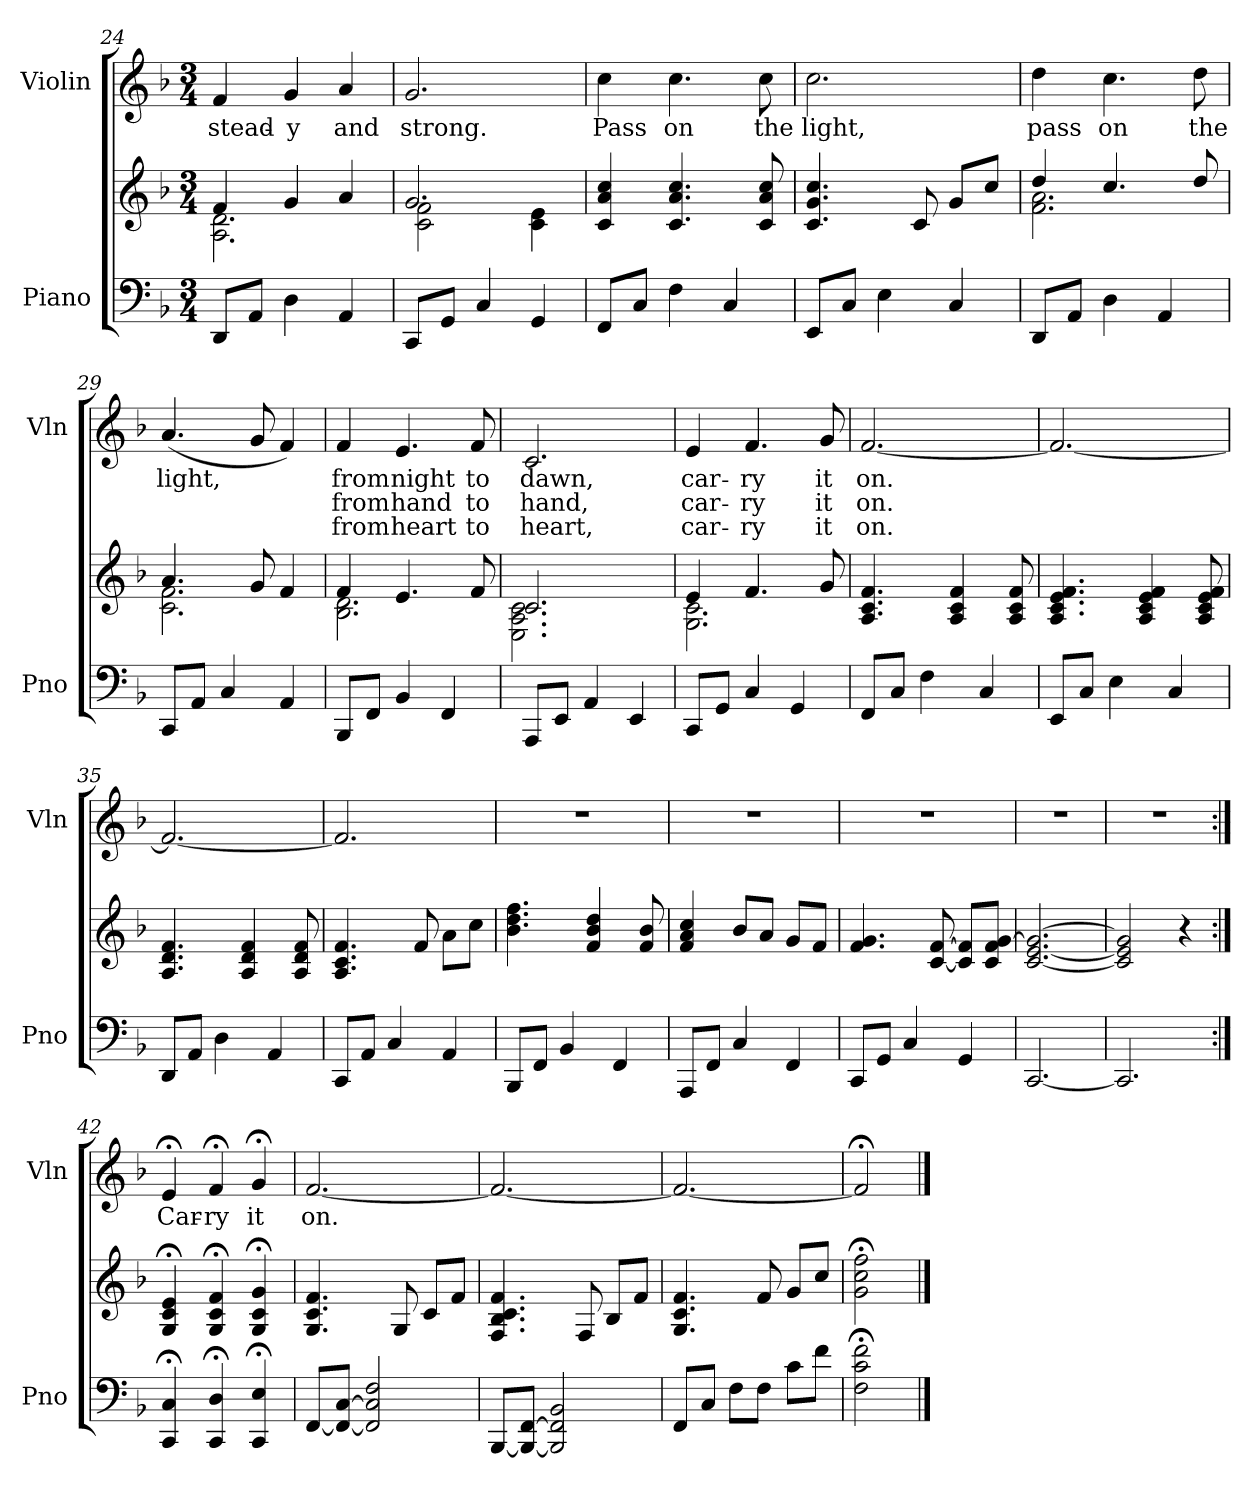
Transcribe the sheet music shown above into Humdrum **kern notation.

**kern	**kern	**kern	**text	**text	**text
*part2	*part2	*part1	*part1	*part1	*part1
*staff3	*staff2	*staff1	*staff1	*staff1	*staff1
*I"Piano	*	*I"Violin	*	*	*
*I'Pno	*	*I'Vln	*	*	*
*clefF4	*clefG2	*clefG2	*	*	*
*k[b-]	*k[b-]	*k[b-]	*	*	*
*F:	*F:	*F:	*	*	*
*M3/4	*M3/4	*M3/4	*	*	*
=24	=24	=24	=24	=24	=24
*	*^	*	*	*	*
!	!	!	!	!LO:LY:b	!	!
8DD/L	4f/	2.A\ 2.d\	4f/	stead-	.	.
8AA/J	.	.	.	.	.	.
!	!	!	!	!LO:LY:b	!	!
4D\	4g/	.	4g/	-y	.	.
!	!	!	!	!LO:LY:b	!	!
4AA/	4a/	.	4a/	and	.	.
!!LO:LB:g=z
=25	=25	=25	=25	=25	=25	=25
!	!	!	!	!LO:LY:b	!	!
8CC/L	2.g/	2c\ 2f\	2.g/	strong.	.	.
8GG/J	.	.	.	.	.	.
4C/	.	.	.	.	.	.
4GG/	.	4c\ 4e\	.	.	.	.
=26	=26	=26	=26	=26	=26	=26
!	!	!	!	!LO:LY:b	!	!
*	*v	*v	*	*	*	*
8FF/L	4c/ 4a/ 4cc/	4cc\	Pass	.	.
8C/J	.	.	.	.	.
!	!	!	!LO:LY:b	!	!
4F\	4.c/ 4.a/ 4.cc/	4.cc\	on	.	.
4C/	.	.	.	.	.
!	!	!	!LO:LY:b	!	!
.	8c/ 8a/ 8cc/	8cc\	the	.	.
=27	=27	=27	=27	=27	=27
!	!	!	!LO:LY:b	!	!
8EE/L	4.c/ 4.g/ 4.cc/	2.cc\	light,	.	.
8C/J	.	.	.	.	.
4E\	.	.	.	.	.
.	8c/	.	.	.	.
4C/	8g/L	.	.	.	.
.	8cc/J	.	.	.	.
=28	=28	=28	=28	=28	=28
*	*^	*	*	*	*
!	!	!	!	!LO:LY:b	!	!
8DD/L	4dd/	2.f\ 2.a\	4dd\	pass	.	.
8AA/J	.	.	.	.	.	.
!	!	!	!	!LO:LY:b	!	!
4D\	4.cc/	.	4.cc\	on	.	.
4AA/	.	.	.	.	.	.
!	!	!	!	!LO:LY:b	!	!
.	8dd/	.	8dd\	the	.	.
=29	=29	=29	=29	=29	=29	=29
!	!	!	!	!LO:LY:b	!	!
8CC/L	4.a/	2.c\ 2.f\	(<4.a/	light,	.	.
8AA/J	.	.	.	.	.	.
4C/	.	.	.	.	.	.
.	8g/	.	8g/	.	.	.
4AA/	4f/	.	4f/)	.	.	.
=30	=30	=30	=30	=30	=30	=30
!	!	!	!	!LO:LY:b	!LO:LY:b	!LO:LY:b
8BBB-/L	4f/	2.B-\ 2.d\	4f/	from	from	from
8FF/J	.	.	.	.	.	.
!	!	!	!	!LO:LY:b	!LO:LY:b	!LO:LY:b
4BB-/	4.e/	.	4.e/	night	hand	heart
4FF/	.	.	.	.	.	.
!	!	!	!	!LO:LY:b	!LO:LY:b	!LO:LY:b
.	8f/	.	8f/	to	to	to
=31	=31	=31	=31	=31	=31	=31
!	!	!	!	!LO:LY:b	!LO:LY:b	!LO:LY:b
8AAA/L	2.c/	2.E\ 2.A\ 2.c\	2.c/	dawn,	hand,	heart,
8EE/J	.	.	.	.	.	.
4AA/	.	.	.	.	.	.
4EE/	.	.	.	.	.	.
!!LO:LB:g=z
=32	=32	=32	=32	=32	=32	=32
!	!	!	!	!LO:LY:b	!LO:LY:b	!LO:LY:b
8CC/L	4e/	2.G\ 2.c\	4e/	car-	car-	car-
8GG/J	.	.	.	.	.	.
!	!	!	!	!LO:LY:b	!LO:LY:b	!LO:LY:b
4C/	4.f/	.	4.f/	-ry	-ry	-ry
4GG/	.	.	.	.	.	.
!	!	!	!	!LO:LY:b	!LO:LY:b	!LO:LY:b
.	8g/	.	8g/	it	it	it
*	*v	*v	*	*	*	*
=33	=33	=33	=33	=33	=33
!	!	!	!LO:LY:b	!LO:LY:b	!LO:LY:b
8FF/L	4.A/ 4.c/ 4.f/	[<2.f/	on.	on.	on.
8C/J	.	.	.	.	.
4F\	.	.	.	.	.
.	4A/ 4c/ 4f/	.	.	.	.
4C/	.	.	.	.	.
.	8A/ 8c/ 8f/	.	.	.	.
=34	=34	=34	=34	=34	=34
8EE/L	4.A/ 4.c/ 4.e/ 4.f/	2.f/_	.	.	.
8C/J	.	.	.	.	.
4E\	.	.	.	.	.
.	4A/ 4c/ 4e/ 4f/	.	.	.	.
4C/	.	.	.	.	.
.	8A/ 8c/ 8e/ 8f/	.	.	.	.
=35	=35	=35	=35	=35	=35
8DD/L	4.A/ 4.d/ 4.f/	2.f/_	.	.	.
8AA/J	.	.	.	.	.
4D\	.	.	.	.	.
.	4A/ 4d/ 4f/	.	.	.	.
4AA/	.	.	.	.	.
.	8A/ 8d/ 8f/	.	.	.	.
=36	=36	=36	=36	=36	=36
8CC/L	4.A/ 4.c/ 4.f/	2.f/]	.	.	.
8AA/J	.	.	.	.	.
4C/	.	.	.	.	.
.	8f/	.	.	.	.
4AA/	8a\L	.	.	.	.
.	8cc\J	.	.	.	.
=37	=37	=37	=37	=37	=37
8BBB-/L	4.b-\ 4.dd\ 4.ff\	2.r	.	.	.
8FF/J	.	.	.	.	.
4BB-/	.	.	.	.	.
.	4f/ 4b-/ 4dd/	.	.	.	.
4FF/	.	.	.	.	.
.	8f/ 8b-/	.	.	.	.
=38	=38	=38	=38	=38	=38
8AAA/L	4f/ 4a/ 4cc/	2.r	.	.	.
8FF/J	.	.	.	.	.
4C/	8b-/L	.	.	.	.
.	8a/J	.	.	.	.
4FF/	8g/L	.	.	.	.
.	8f/J	.	.	.	.
!!LO:LB:g=z
=39	=39	=39	=39	=39	=39
8CC/L	4.f/ 4.g/	2.r	.	.	.
8GG/J	.	.	.	.	.
4C/	.	.	.	.	.
.	[<8c/ [>8f/	.	.	.	.
4GG/	8c/] 8f/]L	.	.	.	.
.	8c/ 8f/ [>8g/J	.	.	.	.
=40	=40	=40	=40	=40	=40
[<2.CC/	[<2.c/ [<2.e/ 2.g/_	2.r	.	.	.
=41	=41	=41	=41	=41	=41
2.CC/]	2c/] 2e/] 2g/]	2.r	.	.	.
.	4r	.	.	.	.
=42:|!	=42:|!	=42:|!	=42:|!	=42:|!	=42:|!
!	!	!	!LO:LY:b	!	!
4CC/;< 4C/;<	4G/;< 4c/;< 4e/;<	4e;</	Car-	.	.
!	!	!	!LO:LY:b	!	!
4CC/;< 4D/;<	4G/;< 4c/;< 4f/;<	4f;</	-ry	.	.
!	!	!	!LO:LY:b	!	!
4CC/;< 4E/;<	4G/;< 4c/;< 4g/;<	4g;</	it	.	.
=43	=43	=43	=43	=43	=43
!	!	!	!LO:LY:b	!	!
[<8FF/L	4.G/ 4.c/ 4.f/	[<2.f/	on.	.	.
8FF/_ [>8C/J	.	.	.	.	.
2FF/] 2C/] 2F/	.	.	.	.	.
.	8G/	.	.	.	.
.	8c/L	.	.	.	.
.	8f/J	.	.	.	.
=44	=44	=44	=44	=44	=44
[<8BBB-/L	4.F/ 4.B-/ 4.c/ 4.f/	2.f/_	.	.	.
8BBB-/_ [>8FF/J	.	.	.	.	.
2BBB-/] 2FF/] 2BB-/	.	.	.	.	.
.	8F/	.	.	.	.
.	8B-/L	.	.	.	.
.	8f/J	.	.	.	.
=45	=45	=45	=45	=45	=45
8FF/L	4.G/ 4.c/ 4.f/	2.f/_	.	.	.
8C/J	.	.	.	.	.
8F\L	.	.	.	.	.
8F\J	8f/	.	.	.	.
8c\L	8g/L	.	.	.	.
8f\J	8cc/J	.	.	.	.
=46	=46	=46	=46	=46	=46
2F\;< 2c\;< 2f\;<	2g\;< 2cc\;< 2ff\;<	2f;</]	.	.	.
==	==	==	==	==	==
*-	*-	*-	*-	*-	*-
